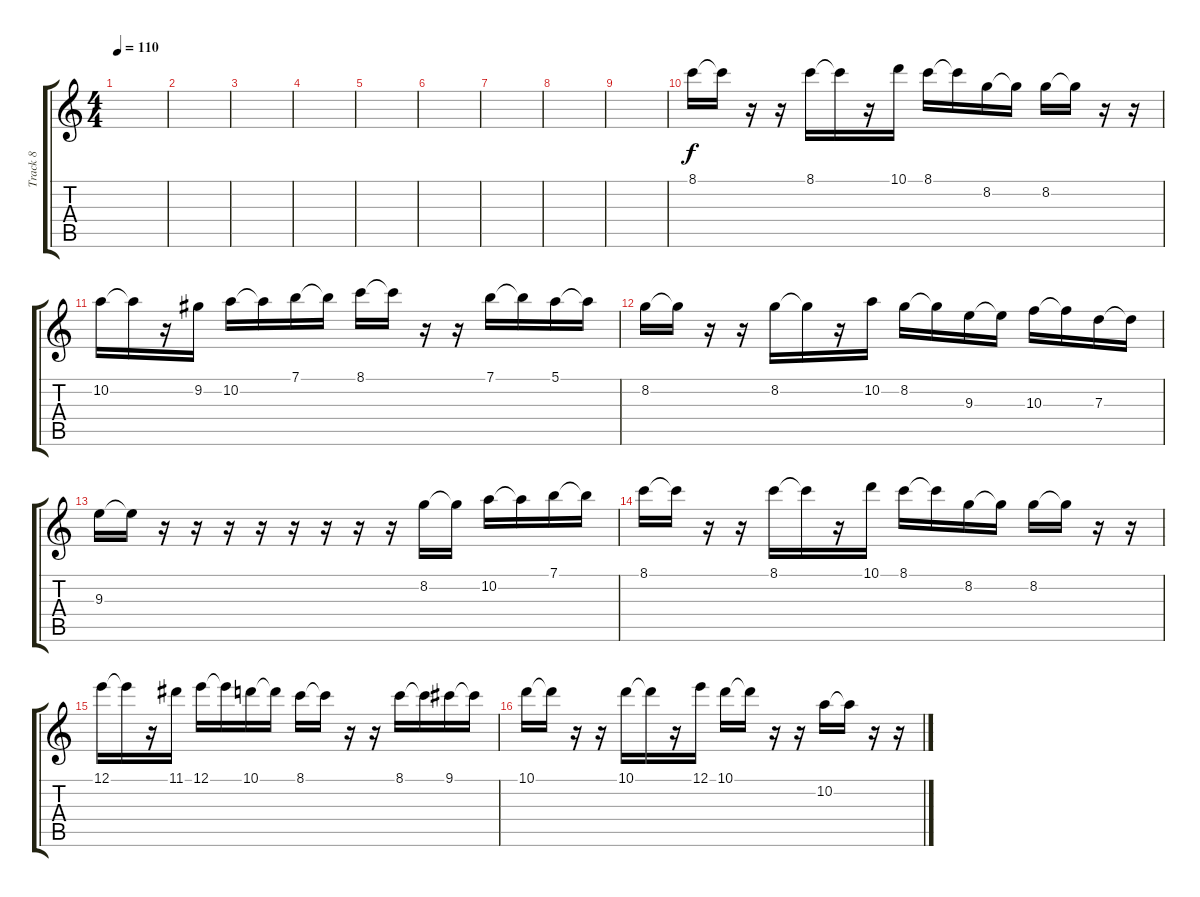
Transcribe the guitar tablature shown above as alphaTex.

\track ("Track 8" "Track 8") {instrument electricbassfinger}
\staff {score tabs}
\tuning (E4 B3 G3 D3 A2 E2) {hide}
\ts (4 4)
\tempo 110
\clef g2
\ks c
|
|
|
|
|
|
|
|
|
8.1.16 8.1{t}.16 r.16 r.16 8.1.16 8.1{t}.16 r.16 10.1.16 8.1.16 8.1{t}.16 8.2.16 8.2{t}.16 8.2.16 8.2{t}.16 r.16 r.16 |
10.2.16 10.2{t}.16 r.16 9.2.16 10.2.16 10.2{t}.16 7.1.16 7.1{t}.16 8.1.16 8.1{t}.16 r.16 r.16 7.1.16 7.1{t}.16 5.1.16 5.1{t}.16 |
8.2.16 8.2{t}.16 r.16 r.16 8.2.16 8.2{t}.16 r.16 10.2.16 8.2.16 8.2{t}.16 9.3.16 9.3{t}.16 10.3.16 10.3{t}.16 7.3.16 7.3{t}.16 |
9.3.16 9.3{t}.16 r.16 r.16 r.16 r.16 r.16 r.16 r.16 r.16 8.2.16 8.2{t}.16 10.2.16 10.2{t}.16 7.1.16 7.1{t}.16 |
8.1.16 8.1{t}.16 r.16 r.16 8.1.16 8.1{t}.16 r.16 10.1.16 8.1.16 8.1{t}.16 8.2.16 8.2{t}.16 8.2.16 8.2{t}.16 r.16 r.16 |
12.1.16 12.1{t}.16 r.16 11.1.16 12.1.16 12.1{t}.16 10.1.16 10.1{t}.16 8.1.16 8.1{t}.16 r.16 r.16 8.1.16 8.1{t}.16 9.1.16 9.1{t}.16 |
10.1.16 10.1{t}.16 r.16 r.16 10.1.16 10.1{t}.16 r.16 12.1.16 10.1.16 10.1{t}.16 r.16 r.16 10.2.16 10.2{t}.16 r.16 r.16
